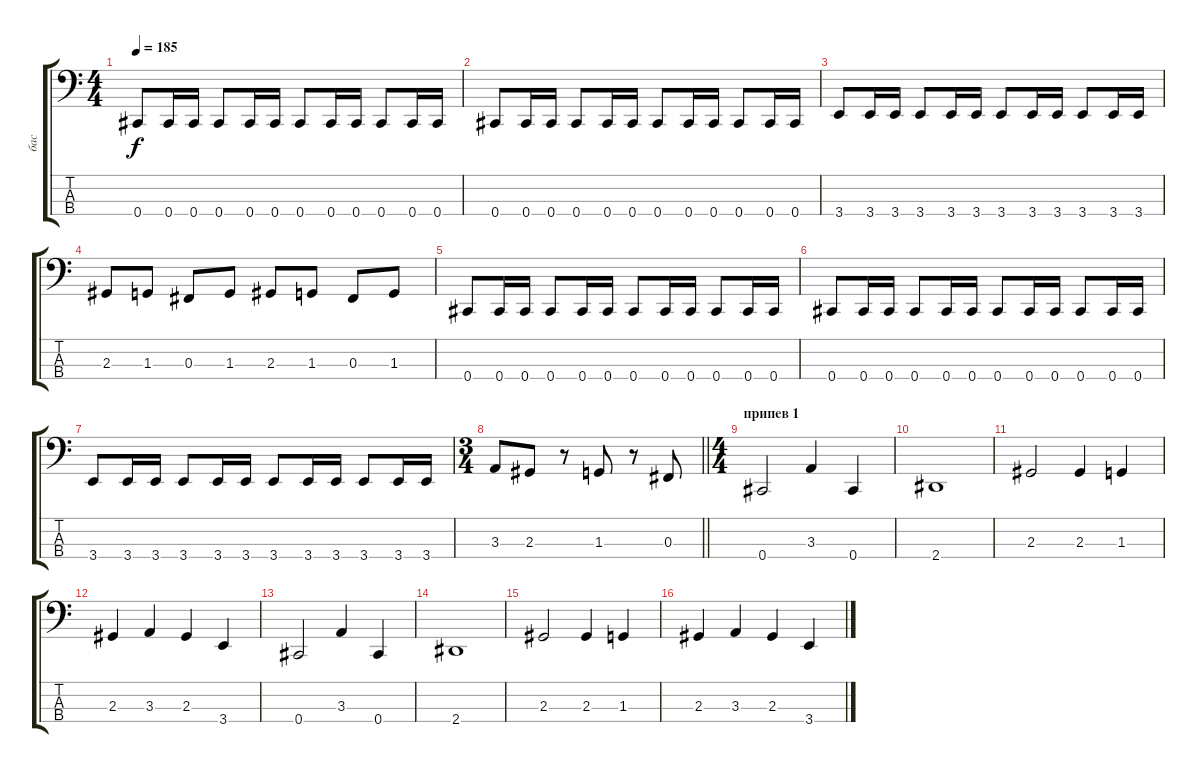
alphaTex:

\track ("бас" "бас") {instrument electricbassfinger}
\staff {score tabs}
\tuning (E2 B1 Gb1 Db1) {hide}
\ts (4 4)
\tempo 185
\clef f4
\ks c
0.4.8{dy f} 0.4.16 0.4.16 0.4.8 0.4.16 0.4.16 0.4.8 0.4.16 0.4.16 0.4.8 0.4.16 0.4.16 |
0.4.8 0.4.16 0.4.16 0.4.8 0.4.16 0.4.16 0.4.8 0.4.16 0.4.16 0.4.8 0.4.16 0.4.16 |
3.4.8 3.4.16 3.4.16 3.4.8 3.4.16 3.4.16 3.4.8 3.4.16 3.4.16 3.4.8 3.4.16 3.4.16 |
2.3.8 1.3.8 0.3.8 1.3.8 2.3.8 1.3.8 0.3.8 1.3.8 |
0.4.8 0.4.16 0.4.16 0.4.8 0.4.16 0.4.16 0.4.8 0.4.16 0.4.16 0.4.8 0.4.16 0.4.16 |
0.4.8 0.4.16 0.4.16 0.4.8 0.4.16 0.4.16 0.4.8 0.4.16 0.4.16 0.4.8 0.4.16 0.4.16 |
3.4.8 3.4.16 3.4.16 3.4.8 3.4.16 3.4.16 3.4.8 3.4.16 3.4.16 3.4.8 3.4.16 3.4.16 |
\ts (3 4)
\barLineRight lightlight
3.3.8 2.3.8 r.8 1.3.8 r.8 0.3.8 |
\ts (4 4)
\section ("" "припев 1")
0.4.2 3.3.4 0.4.4 |
2.4.1 |
2.3.2 2.3.4 1.3.4 |
2.3.4 3.3.4 2.3.4 3.4.4 |
0.4.2 3.3.4 0.4.4 |
2.4.1 |
2.3.2 2.3.4 1.3.4 |
2.3.4 3.3.4 2.3.4 3.4.4
